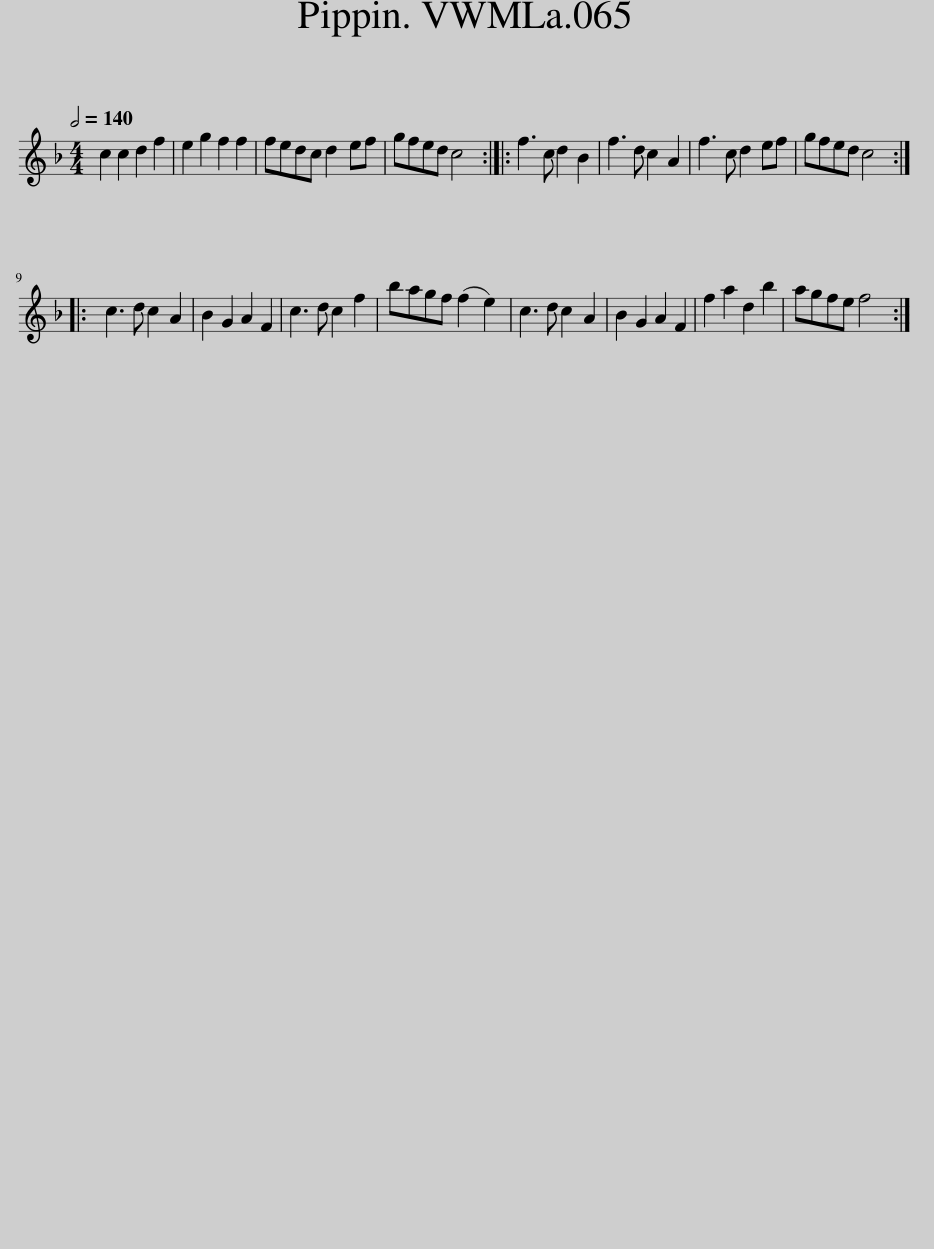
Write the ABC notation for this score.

X:1
L:1/8
Q:1/2=140
M:4/4
I:linebreak $
K:F
V:1 treble
V:1
 c2 c2 d2 f2 | e2 g2 f2 f2 | fedc d2 ef | gfed c4 :: f3 c d2 B2 | %5
 f3 d c2 A2 | f3 c d2 ef | gfed c4 ::$ c3 d c2 A2 | B2 G2 A2 F2 | %10
 c3 d c2 f2 | bagf (f2 e2) | c3 d c2 A2 | B2 G2 A2 F2 | f2 a2 d2 b2 | %15
 agfe f4 :| %16
